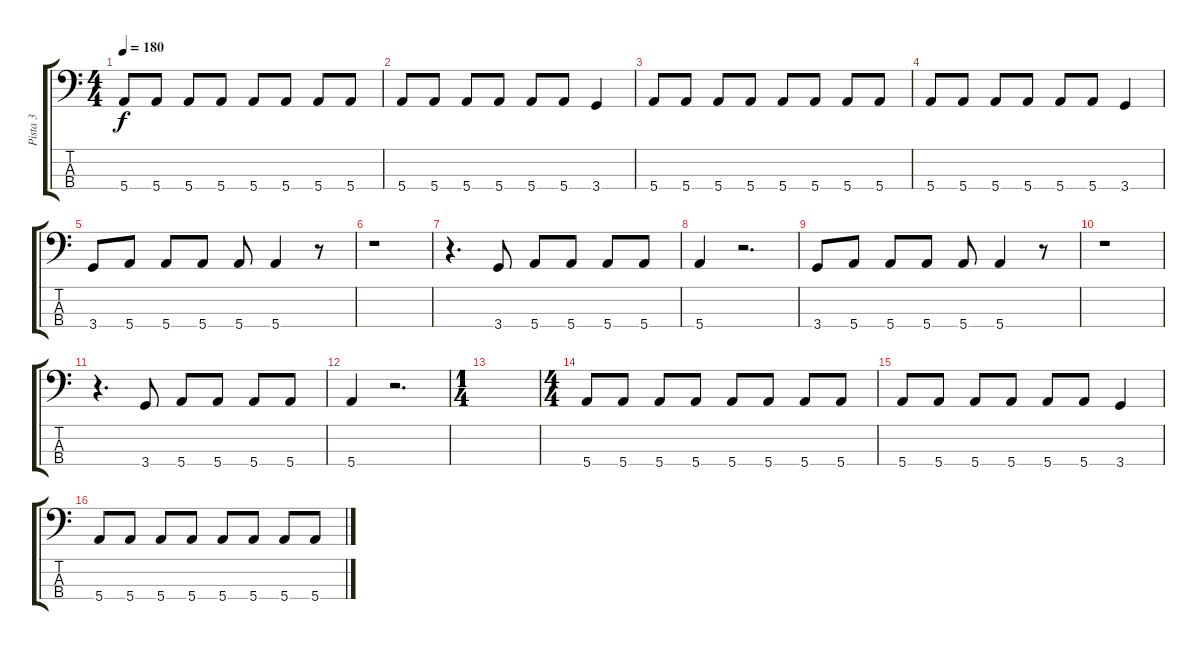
\track ("Pista 3" "Pista 3") {instrument electricbasspick}
\staff {score tabs}
\tuning (G2 D2 A1 E1) {hide}
\ts (4 4)
\tempo 180
\clef f4
\ks c
5.4.8{dy f} 5.4.8 5.4.8 5.4.8 5.4.8 5.4.8 5.4.8 5.4.8 |
5.4.8 5.4.8 5.4.8 5.4.8 5.4.8 5.4.8 3.4.4 |
5.4.8 5.4.8 5.4.8 5.4.8 5.4.8 5.4.8 5.4.8 5.4.8 |
5.4.8 5.4.8 5.4.8 5.4.8 5.4.8 5.4.8 3.4.4 |
3.4.8 5.4.8 5.4.8 5.4.8 5.4.8 5.4.4 r.8 |
r.1 |
r.4{d} 3.4.8 5.4.8 5.4.8 5.4.8 5.4.8 |
5.4.4 r.2{d} |
3.4.8 5.4.8 5.4.8 5.4.8 5.4.8 5.4.4 r.8 |
r.1 |
r.4{d} 3.4.8 5.4.8 5.4.8 5.4.8 5.4.8 |
5.4.4 r.2{d} |
\ts (1 4)
|
\ts (4 4)
5.4.8 5.4.8 5.4.8 5.4.8 5.4.8 5.4.8 5.4.8 5.4.8 |
5.4.8 5.4.8 5.4.8 5.4.8 5.4.8 5.4.8 3.4.4 |
5.4.8 5.4.8 5.4.8 5.4.8 5.4.8 5.4.8 5.4.8 5.4.8
